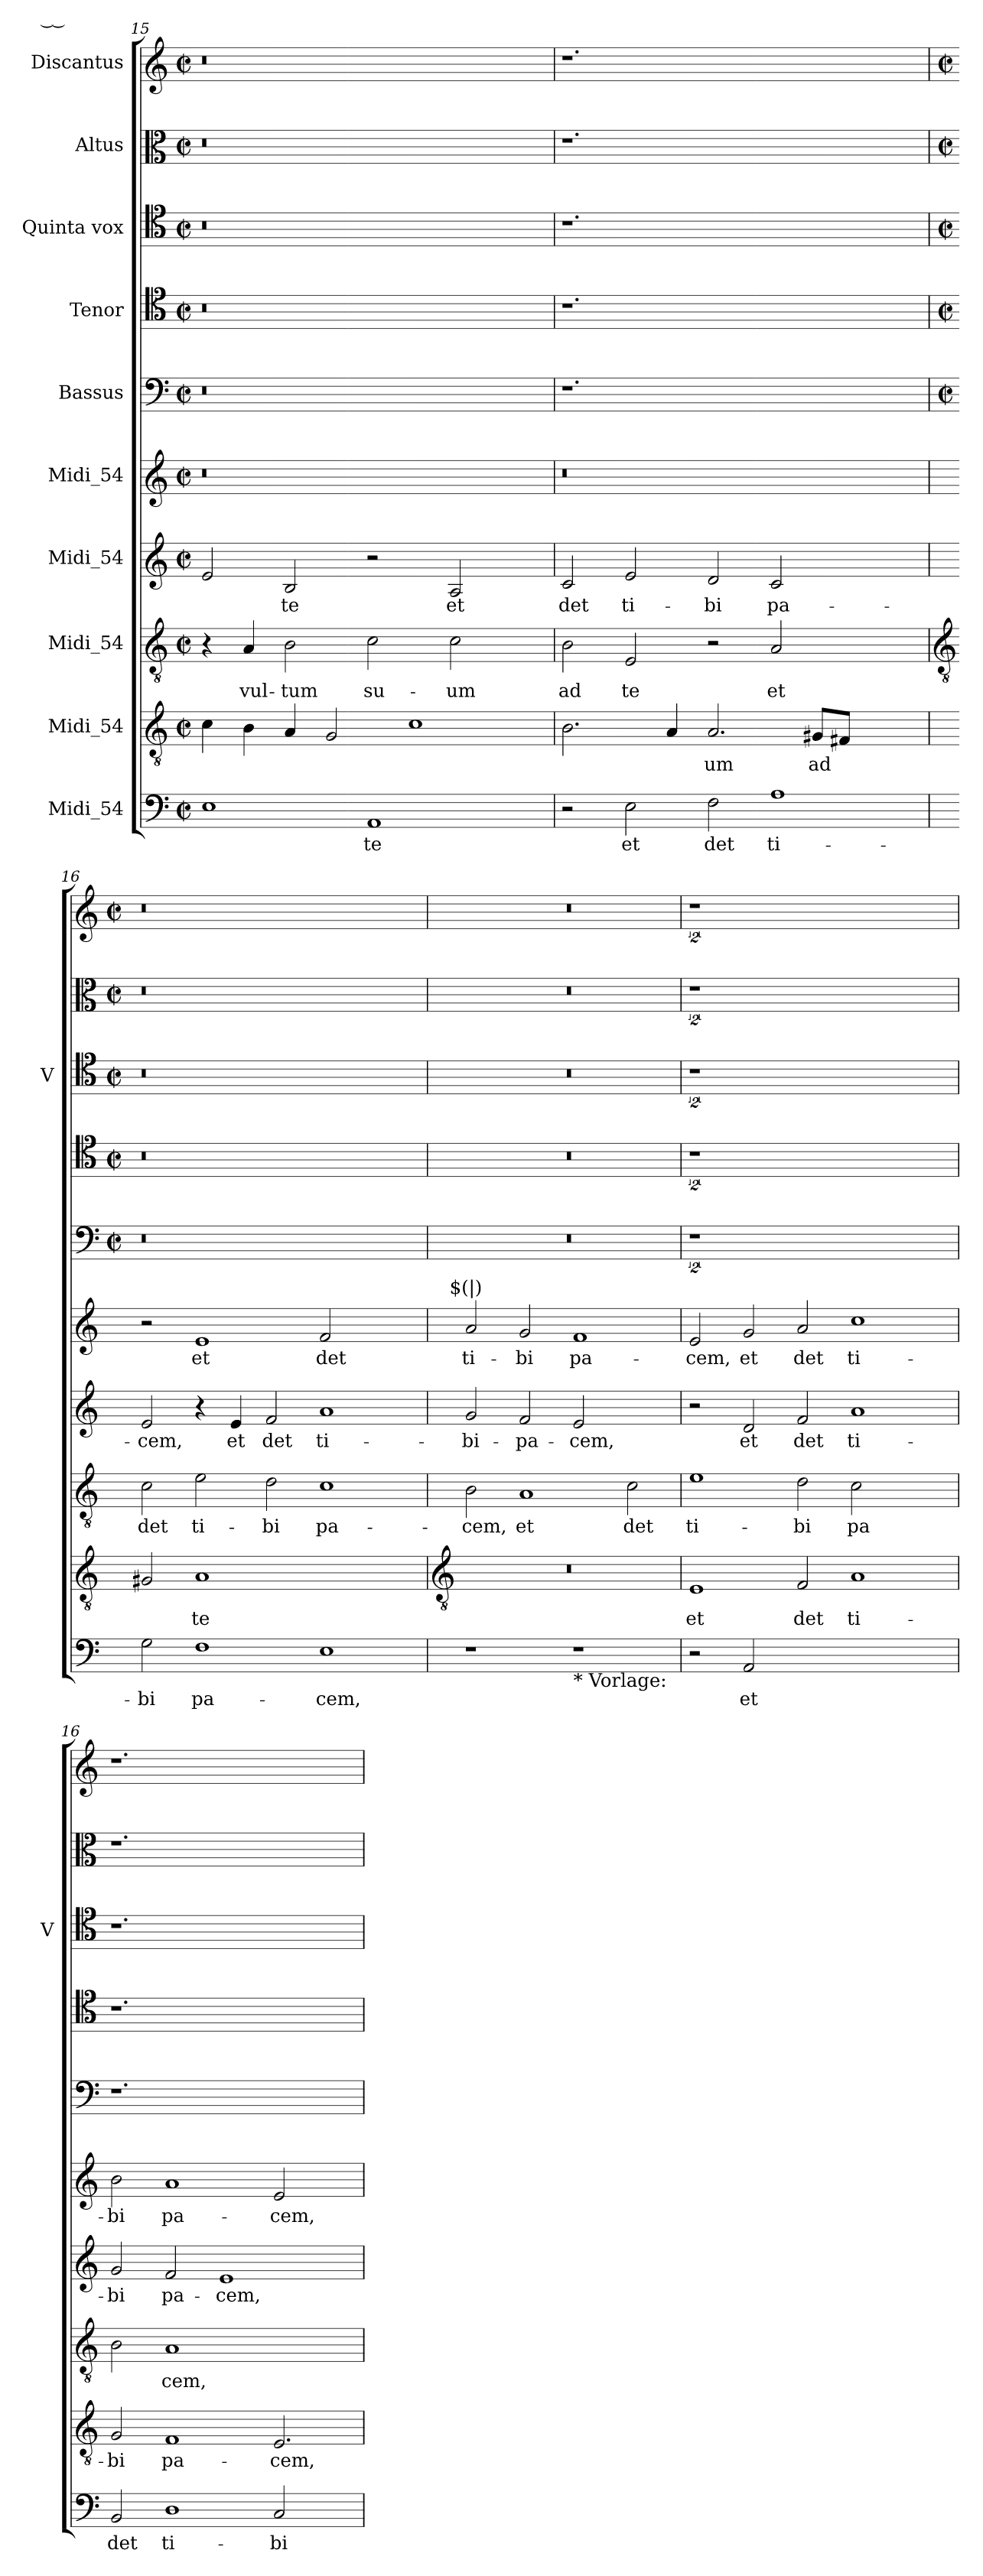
**kern	**text	**kern	**text	**kern	**text	**kern	**text	**kern	**text	**kern	**kern	**kern	**kern	**kern
*part10	*part10	*part9	*part9	*part8	*part8	*part7	*part7	*part6	*part6	*part5	*part4	*part3	*part2	*part1
*staff10	*staff10	*staff9	*staff9	*staff8	*staff8	*staff7	*staff7	*staff6	*staff6	*staff5	*staff4	*staff3	*staff2	*staff1
*I"Midi_54	*	*I"Midi_54	*	*I"Midi_54	*	*I"Midi_54	*	*I"Midi_54	*	*I"Bassus	*I"Tenor	*I"Quinta vox	*I"Altus	*I"Discantus
*	*	*	*	*	*	*	*	*	*	*	*	*I'V	*	*
!!LO:LB:g=z
*clefF4	*	*clefGv2	*	*clefGv2	*	*clefG2	*	*clefG2	*	*clefF4	*clefC4	*clefC4	*clefC3	*clefG2
*k[]	*	*k[]	*	*k[]	*	*k[]	*	*k[]	*	*k[]	*k[]	*k[]	*k[]	*k[]
*C:	*	*C:	*	*C:	*	*C:	*	*C:	*	*C:	*C:	*C:	*C:	*C:
*M4/2	*	*M4/2	*	*M4/2	*	*M4/2	*	*M4/2	*	*M4/2	*M4/2	*M4/2	*M4/2	*M4/2
*met(c|)	*	*met(c|)	*	*met(c|)	*	*met(c|)	*	*met(c|)	*	*met(c|)	*met(c|)	*met(c|)	*met(c|)	*met(c|)
=15	=15	=15	=15	=15	=15	=15	=15	=15	=15	=15	=15	=15	=15	=15
!	!	!	!	!	!	!	!LO:LY:b	!	!	!	!	!	!	!
1E	.	4c	.	4r	.	2e	___	0r	.	0r	0r	0r	0r	0r
!	!	!	!	!	!LO:LY:b	!	!	!	!	!	!	!	!	!
.	.	4B	.	4A	vul-	.	.	.	.	.	.	.	.	.
!	!	!	!	!	!LO:LY:b	!	!LO:LY:b	!	!	!	!	!	!	!
.	.	4A	.	2B	-tum	2B	te	.	.	.	.	.	.	.
.	.	2G	.	.	.	.	.	.	.	.	.	.	.	.
!	!LO:LY:b	!	!	!	!LO:LY:b	!	!	!	!	!	!	!	!	!
1AA	te	.	.	2c	su-	2r	.	.	.	.	.	.	.	.
.	.	1c	.	.	.	.	.	.	.	.	.	.	.	.
!	!	!	!	!	!LO:LY:b	!	!LO:LY:b	!	!	!	!	!	!	!
.	.	.	.	2c	-um	2A	et	.	.	.	.	.	.	.
4ryy	.	.	.	4ryy	.	4ryy	.	4ryy	.	4ryy	4ryy	4ryy	4ryy	4ryy
!!LO:LB:g=z
=15	=15	=15	=15	=15	=15	=15	=15	=15	=15	=15	=15	=15	=15	=15
!	!	!	!	!	!LO:LY:b	!	!LO:LY:b	!	!	!	!	!	!	!
2r	.	2.B	.	2B	ad	2c	det	0r	.	1.r	1.r	1.r	1.r	1.r
!	!LO:LY:b	!	!	!	!LO:LY:b	!	!LO:LY:b	!	!	!	!	!	!	!
2E	et	.	.	2E	te	2e	ti-	.	.	.	.	.	.	.
.	.	4A	.	.	.	.	.	.	.	.	.	.	.	.
!	!LO:LY:b	!	!LO:LY:b	!	!	!	!LO:LY:b	!	!	!	!	!	!	!
2F	det	2.A	-um	2r	.	2d	-bi	.	.	.	.	.	.	.
!	!LO:LY:b	!	!	!	!LO:LY:b	!	!LO:LY:b	!	!	!	!	!	!	!
1A	ti-	.	.	2A	et	2c	pa-	.	.	1ryy	1ryy	1ryy	1ryy	1ryy
!	!	!	!LO:LY:b	!	!	!	!	!	!	!	!	!	!	!
.	.	8G#L	ad	.	.	.	.	.	.	.	.	.	.	.
.	.	8F#J	.	.	.	.	.	.	.	.	.	.	.	.
.	.	2ryy	.	2ryy	.	2ryy	.	2ryy	.	.	.	.	.	.
!!LO:LB:g=z
=16	=16	=16	=16	=16	=16	=16	=16	=16	=16	=16	=16	=16	=16	=16
*	*	*	*	*clefGv2	*	*	*	*	*	*	*	*	*	*
*	*	*	*	*	*	*	*	*	*	*M4/2	*M4/2	*M4/2	*M4/2	*M4/2
*	*	*	*	*	*	*	*	*	*	*met(c|)	*met(c|)	*met(c|)	*met(c|)	*met(c|)
!	!LO:LY:b	!	!	!	!LO:LY:b	!	!LO:LY:b	!	!	!	!	!	!	!
2G	-bi	2G#X	.	2c	det	2e	-cem,	2r	.	0r	0r	0r	0r	0r
!	!LO:LY:b	!	!LO:LY:b	!	!LO:LY:b	!	!	!	!LO:LY:b	!	!	!	!	!
1F	pa-	1A	te	2e	ti-	4r	.	1e	et	.	.	.	.	.
!	!	!	!	!	!	!	!LO:LY:b	!	!	!	!	!	!	!
.	.	.	.	.	.	4e	et	.	.	.	.	.	.	.
!	!	!	!	!	!LO:LY:b	!	!LO:LY:b	!	!	!	!	!	!	!
.	.	.	.	2d	-bi	2f	det	.	.	.	.	.	.	.
!	!LO:LY:b	!	!	!	!LO:LY:b	!	!LO:LY:b	!	!LO:LY:b	!	!	!	!	!
1E	-cem,	1ryy	.	1c	pa-	1a	ti-	2f	det	.	.	.	.	.
.	.	.	.	.	.	.	.	2ryy	.	2ryy	2ryy	2ryy	2ryy	2ryy
!!LO:LB:g=z
=16	=16	=16	=16	=16	=16	=16	=16	=16	=16	=16	=16	=16	=16	=16
*	*	*clefGv2	*	*	*	*	*	*	*	*	*	*	*	*
!	!	!	!	!	!	!	!	!LO:TX:a:cj:t=$(|)	!	!	!	!	!	!
!	!	!	!	!	!LO:LY:b	!	!LO:LY:b	!	!LO:LY:b	!	!	!	!	!
1r	.	0r	.	2B	-cem,	2g	-bi-	2a	ti-	0r	0r	0r	0r	0r
!	!	!	!	!	!LO:LY:b	!	!LO:LY:b	!	!LO:LY:b	!	!	!	!	!
.	.	.	.	1A	et	2f	-pa-	2g	-bi	.	.	.	.	.
!LO:TX:b:t=* Vorlage&colon;	!	!	!	!	!	!	!	!	!	!	!	!	!	!
!	!	!	!	!	!	!	!LO:LY:b	!	!LO:LY:b	!	!	!	!	!
1r	.	.	.	.	.	2e	-cem,	1f	pa-	.	.	.	.	.
!	!	!	!	!	!LO:LY:b	!	!	!	!	!	!	!	!	!
.	.	.	.	2c	det	2ryy	.	.	.	.	.	.	.	.
!!LO:LB:g=z
=16	=16	=16	=16	=16	=16	=16	=16	=16	=16	=16	=16	=16	=16	=16
!	!	!	!LO:LY:b	!	!LO:LY:b	!	!	!	!LO:LY:b	!	!	!	!	!
2r	.	1E	et	1e	ti-	2r	.	2e	-cem,	2%5r	2%5r	2%5r	2%5r	2%5r
!	!LO:LY:b	!	!	!	!	!	!LO:LY:b	!	!LO:LY:b	!	!	!	!	!
2AA	et	.	.	.	.	2d	et	2g	et	.	.	.	.	.
!	!	!	!LO:LY:b	!	!LO:LY:b	!	!LO:LY:b	!	!LO:LY:b	!	!	!	!	!
1.ryy	.	2F	det	2d	-bi	2f	det	2a	det	.	.	.	.	.
!	!	!	!LO:LY:b	!	!LO:LY:b	!	!LO:LY:b	!	!LO:LY:b	!	!	!	!	!
.	.	1A	ti-	2c	pa	1a	ti-	1cc	ti-	.	.	.	.	.
.	.	.	.	2ryy	.	.	.	.	.	.	.	.	.	.
!!LO:LB:g=z
=16	=16	=16	=16	=16	=16	=16	=16	=16	=16	=16	=16	=16	=16	=16
!	!LO:LY:b	!	!LO:LY:b	!	!LO:LY:b	!	!LO:LY:b	!	!LO:LY:b	!	!	!	!	!
2BB	det	2G	-bi	2B	-	2g	-bi	2b	-bi	1.r	1.r	1.r	1.r	1.r
!	!LO:LY:b	!	!LO:LY:b	!	!LO:LY:b	!	!LO:LY:b	!	!LO:LY:b	!	!	!	!	!
1D	ti-	1F	pa-	1A	cem,	2f	pa-	1a	pa-	.	.	.	.	.
!	!	!	!	!	!	!	!LO:LY:b	!	!	!	!	!	!	!
.	.	.	.	.	.	1e	-cem,	.	.	.	.	.	.	.
!	!LO:LY:b	!	!LO:LY:b	!	!	!	!	!	!LO:LY:b	!	!	!	!	!
2C	-bi	2.E	-cem,	2.ryy	.	.	.	2e	-cem,	2.ryy	2.ryy	2.ryy	2.ryy	2.ryy
4ryy	.	.	.	.	.	4ryy	.	4ryy	.	.	.	.	.	.
=	=	=	=	=	=	=	=	=	=	=	=	=	=	=
*-	*-	*-	*-	*-	*-	*-	*-	*-	*-	*-	*-	*-	*-	*-
